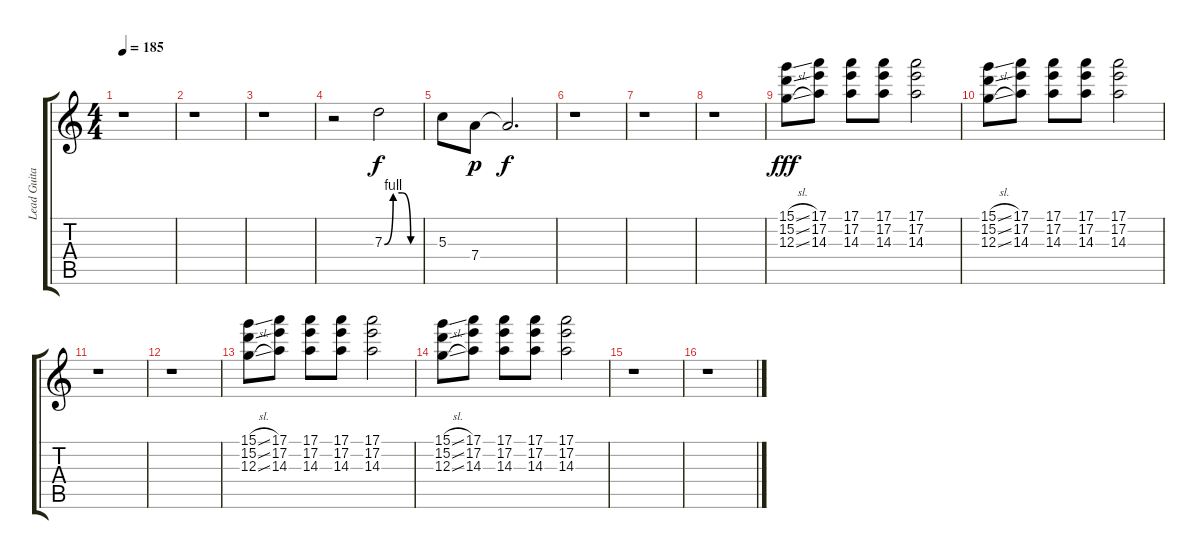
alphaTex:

\track ("Lead Guitar" "Lead Guita") {instrument overdrivenguitar}
\staff {score tabs}
\tuning (E4 B3 G3 D3 A2 E2) {hide}
\ts (4 4)
\tempo 185
\clef g2
\ks c
r.1{dy f instrument overdrivenguitar} |
r.1 |
r.1 |
r.2 7.3{be (custom 0 0 15 4 30 4 45 0 60 0)}.2 |
5.3.8 7.4.8{dy p} 7.4{t}.2{d dy f} |
r.1 |
r.1 |
r.1 |
(15.1{sl} 15.2{sl} 12.3{sl}).8{dy fff} (17.1 17.2 14.3).8 (17.1 17.2 14.3).8 (17.1 17.2 14.3).8 (17.1 17.2 14.3).2 |
(15.1{sl} 15.2{sl} 12.3{sl}).8 (17.1 17.2 14.3).8 (17.1 17.2 14.3).8 (17.1 17.2 14.3).8 (17.1 17.2 14.3).2 |
r.1 |
r.1 |
(15.1{sl} 15.2{sl} 12.3{sl}).8 (17.1 17.2 14.3).8 (17.1 17.2 14.3).8 (17.1 17.2 14.3).8 (17.1 17.2 14.3).2 |
(15.1{sl} 15.2{sl} 12.3{sl}).8 (17.1 17.2 14.3).8 (17.1 17.2 14.3).8 (17.1 17.2 14.3).8 (17.1 17.2 14.3).2 |
r.1 |
r.1
